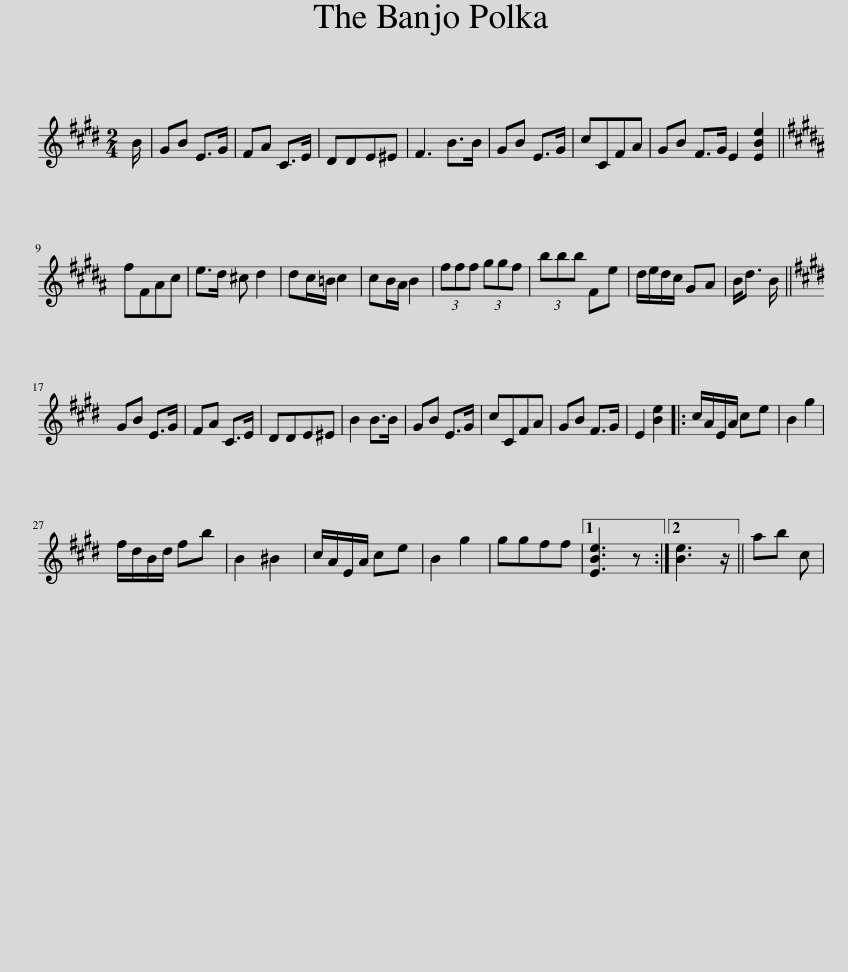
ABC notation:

X:1
L:1/8
M:2/4
I:linebreak $
K:E
V:1 treble
V:1
 B/ | GB E>G | FA C>E | DDE^E | F3 B>B | %5
 GB E>G | cCFA | GB F>G E2 [EBe]2 ||$[K:B] fFAc | e>d ^c d2 | %10
 dc/=B/ c2 | cB/A/ B2 | (3fff (3ggf | (3bbb Fe | d/e/d/c/ GA | %15
 B<d B/ ||$[K:E] GB E>G | FA C>E | DDE^E | B2 B>B | %20
 GB E>G | cCFA | GB F>G | E2 [Be]2 |: c/A/E/A/ ce | %25
 B2 g2 |$ f/d/B/d/ fb | B2 ^B2 | c/A/E/A/ ce | B2 g2 | %30
 ggff |1 [EBe]3 z :|2 [Be]3 z/ || ab c | %34
